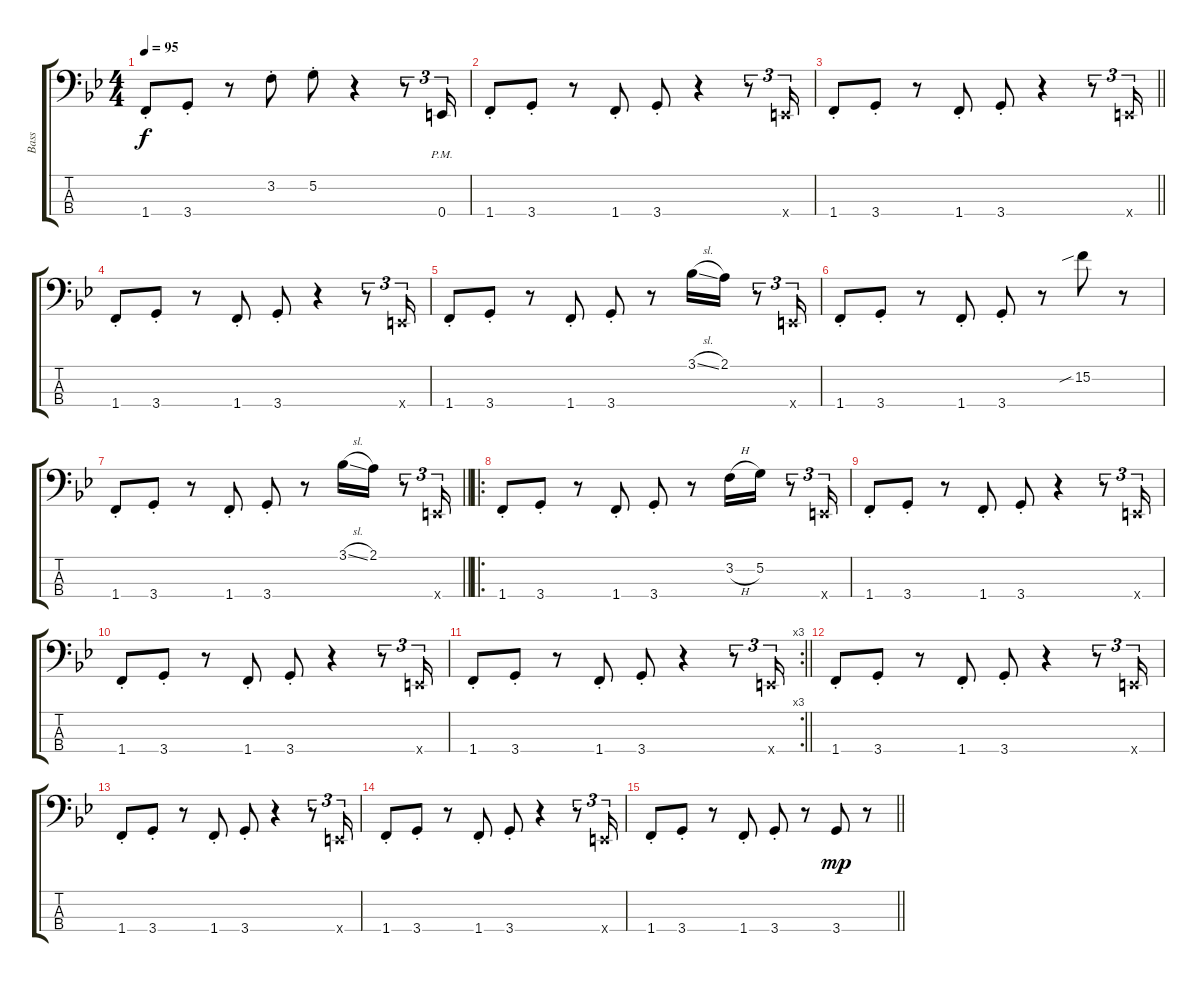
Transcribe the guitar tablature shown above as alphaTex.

\track ("Bass" "Bass") {instrument electricbassfinger}
\staff {score tabs}
\tuning (G2 D2 A1 E1) {hide}
\ts (4 4)
\tempo 95
\clef f4
\ks gminor
1.4{st}.8{dy f} 3.4{st}.8 r.8 3.2{st}.8 5.2{st}.8 r.4 r.8{tu (3 2)} 0.4{pm}.16{tu (3 2)} |
1.4{st}.8 3.4{st}.8 r.8 1.4{st}.8 3.4{st}.8 r.4 r.8{tu (3 2)} 0.4{x}.16{tu (3 2)} |
\barLineRight lightlight
1.4{st}.8 3.4{st}.8 r.8 1.4{st}.8 3.4{st}.8 r.4 r.8{tu (3 2)} 0.4{x}.16{tu (3 2)} |
1.4{st}.8 3.4{st}.8 r.8 1.4{st}.8 3.4{st}.8 r.4 r.8{tu (3 2)} 0.4{x}.16{tu (3 2)} |
1.4{st}.8 3.4{st}.8 r.8 1.4{st}.8 3.4{st}.8 r.8 3.1{sl}.16 2.1.16 r.8{tu (3 2)} 0.4{x}.16{tu (3 2)} |
1.4{st}.8 3.4{st}.8 r.8 1.4{st}.8 3.4{st}.8 r.8 15.2{sib}.8 r.8 |
\barLineRight lightlight
1.4{st}.8 3.4{st}.8 r.8 1.4{st}.8 3.4{st}.8 r.8 3.1{sl}.16 2.1.16 r.8{tu (3 2)} 0.4{x}.16{tu (3 2)} |
\ro
1.4{st}.8 3.4{st}.8 r.8 1.4{st}.8 3.4{st}.8 r.8 3.2{h}.16 5.2.16 r.8{tu (3 2)} 0.4{x}.16{tu (3 2)} |
1.4{st}.8 3.4{st}.8 r.8 1.4{st}.8 3.4{st}.8 r.4 r.8{tu (3 2)} 0.4{x}.16{tu (3 2)} |
1.4{st}.8 3.4{st}.8 r.8 1.4{st}.8 3.4{st}.8 r.4 r.8{tu (3 2)} 0.4{x}.16{tu (3 2)} |
\rc 3
\barLineRight lightlight
1.4{st}.8 3.4{st}.8 r.8 1.4{st}.8 3.4{st}.8 r.4 r.8{tu (3 2)} 0.4{x}.16{tu (3 2)} |
1.4{st}.8 3.4{st}.8 r.8 1.4{st}.8 3.4{st}.8 r.4 r.8{tu (3 2)} 0.4{x}.16{tu (3 2)} |
1.4{st}.8 3.4{st}.8 r.8 1.4{st}.8 3.4{st}.8 r.4 r.8{tu (3 2)} 0.4{x}.16{tu (3 2)} |
1.4{st}.8 3.4{st}.8 r.8 1.4{st}.8 3.4{st}.8 r.4 r.8{tu (3 2)} 0.4{x}.16{tu (3 2)} |
\barLineRight lightlight
1.4{st}.8 3.4{st}.8 r.8 1.4{st}.8 3.4{st}.8 r.8 3.4.8{dy mp} r.8
